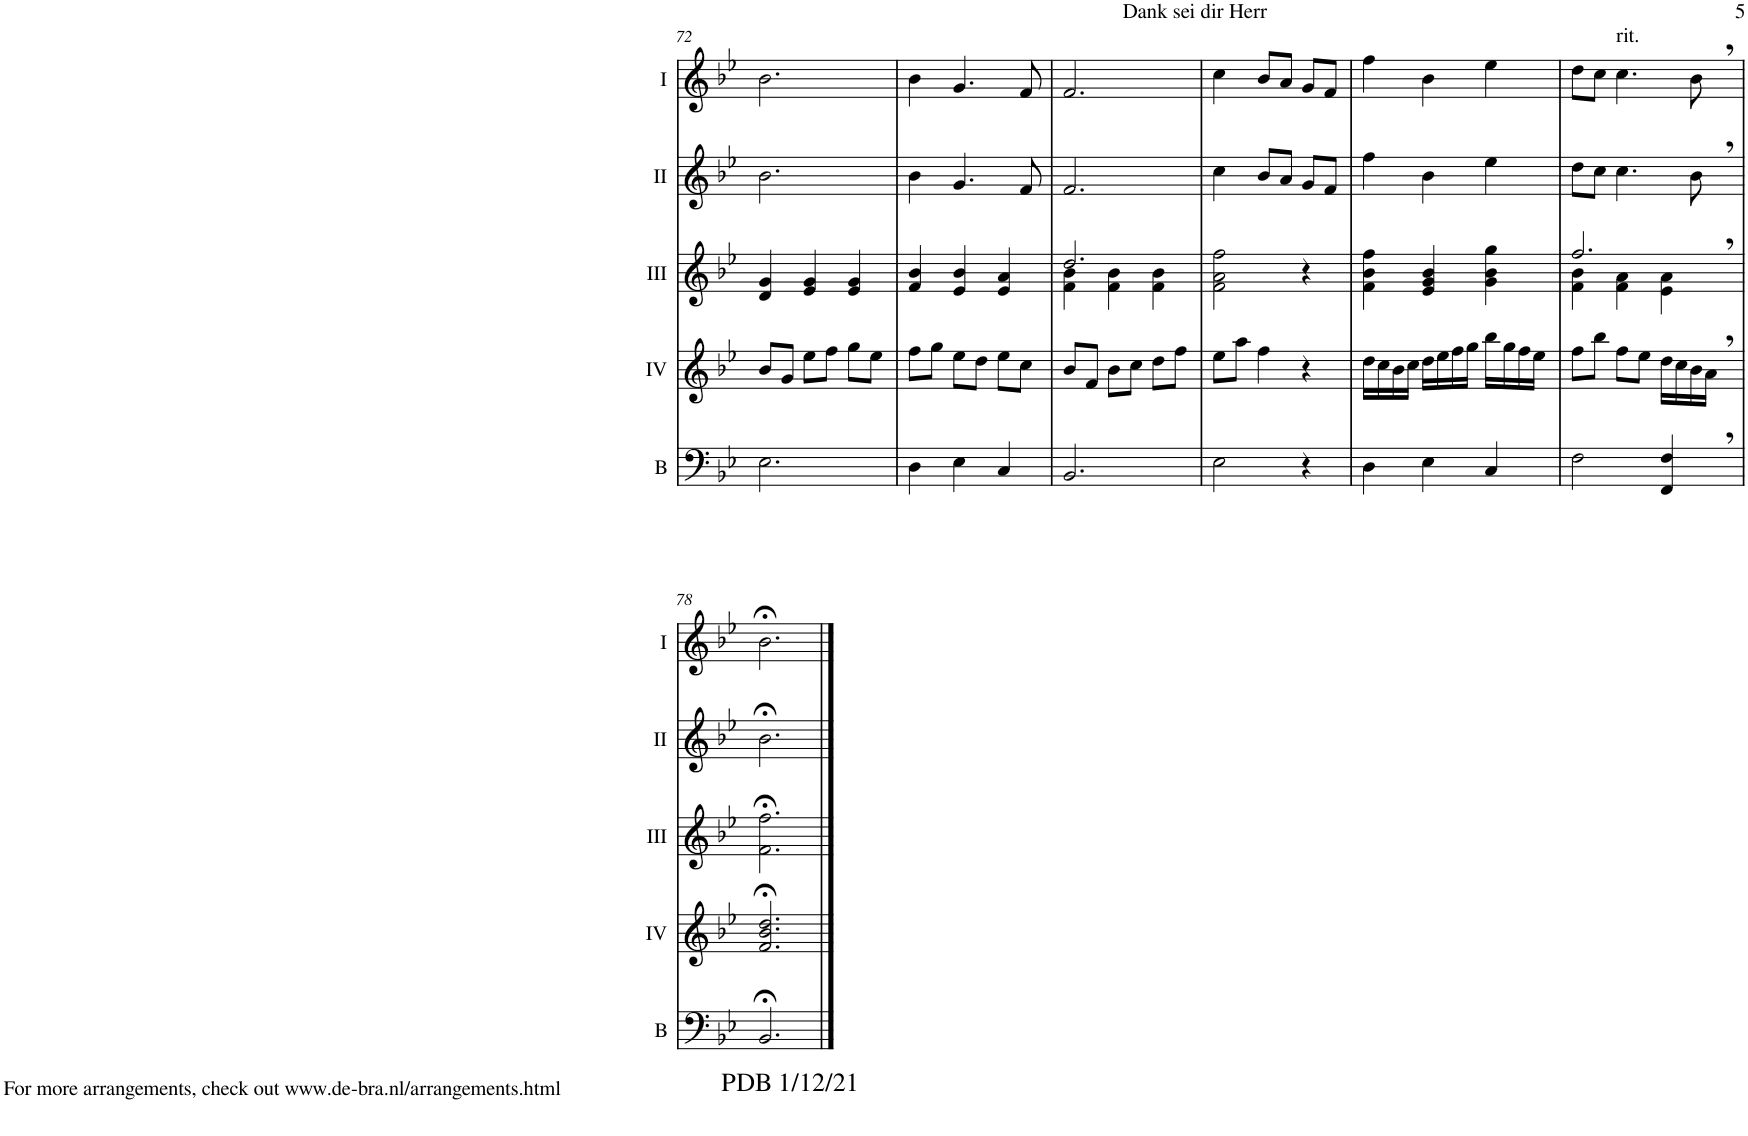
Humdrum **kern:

**kern	**kern	**kern	**kern	**kern
*part5	*part4	*part3	*part2	*part1
*staff5	*staff4	*staff3	*staff2	*staff1
*I"Bass	*I"Acc. 4	*I"Acc. 3	*I"Acc. 2	*I"Acc. 1
*I'B	*	*	*	*
!!LO:PB:g=z
*clefF4	*clefG2	*clefG2	*clefG2	*clefG2
*Trd7c12	*Trd7c12	*	*	*
*k[b-e-]	*k[b-e-]	*k[b-e-]	*k[b-e-]	*k[b-e-]
*M3/4	*M3/4	*M3/4	*M3/4	*M3/4
=72	=72	=72	=72	=72
2.E-\	8b-/L	4d/ 4g/	2.b-\	2.b-\
.	8g/J	.	.	.
.	8ee-\L	4e-/ 4g/	.	.
.	8ff\J	.	.	.
.	8gg\L	4e-/ 4g/	.	.
.	8ee-\J	.	.	.
=73	=73	=73	=73	=73
4D\	8ff\L	4f/ 4b-/	4b-\	4b-\
.	8gg\J	.	.	.
4E-\	8ee-\L	4e-/ 4b-/	4.g/	4.g/
.	8dd\J	.	.	.
4C/	8ee-\L	4e-/ 4a/	.	.
.	8cc\J	.	8f/	8f/
=74	=74	=74	=74	=74
*	*	*^	*	*
2.BB-/	8b-/L	2.dd/	4f\ 4b-\	2.f/	2.f/
.	8f/J	.	.	.	.
.	8b-\L	.	4f\ 4b-\	.	.
.	8cc\J	.	.	.	.
.	8dd\L	.	4f\ 4b-\	.	.
.	8ff\J	.	.	.	.
*	*	*v	*v	*	*
=75	=75	=75	=75	=75
2E-\	8ee-\L	2f\ 2a\ 2ff\	4cc\	4cc\
.	8aa\J	.	.	.
.	4ff\	.	8b-/L	8b-/L
.	.	.	8a/J	8a/J
4r	4r	4r	8g/L	8g/L
.	.	.	8f/J	8f/J
=76	=76	=76	=76	=76
4D\	16dd\LL	4f\ 4b-\ 4ff\	4ff\	4ff\
.	16cc\	.	.	.
.	16b-\	.	.	.
.	16cc\JJ	.	.	.
4E-\	16dd\LL	4e-/ 4g/ 4b-/	4b-\	4b-\
.	16ee-\	.	.	.
.	16ff\	.	.	.
.	16gg\JJ	.	.	.
4C/	16bb-\LL	4g\ 4b-\ 4gg\	4ee-\	4ee-\
.	16gg\	.	.	.
.	16ff\	.	.	.
.	16ee-\JJ	.	.	.
=77	=77	=77	=77	=77
*	*	*^	*	*
2F\	8ff\L	2.ff,/	4f\ 4b-\	8dd\L	8dd\L
.	8bb-\J	.	.	8cc\J	8cc\J
!	!	!	!	!	!LO:TX:a:t=rit.
.	8ff\L	.	4f\ 4a\	4.cc\	4.cc\
.	8ee-\J	.	.	.	.
4FF/, 4F/,	16dd\LL	.	4e-\ 4a\	.	.
.	16cc\	.	.	.	.
.	16b-\	.	.	8b-,\	8b-,\
.	16a,\JJ	.	.	.	.
*	*	*v	*v	*	*
!!LO:LB:g=z
=78	=78	=78	=78	=78
!	!	!	!	!LO:TX:b:t=For more arrangements, check out www.de-bra.nl/arrangements.html
!	!	!	!	!LO:TX:b:t=PDB 1/12/21
2.BB-;</	2.f/;< 2.b-/;< 2.dd/;<	2.f\;< 2.ff\;<	2.b-;<\	2.b-;<\
==	==	==	==	==
*-	*-	*-	*-	*-
